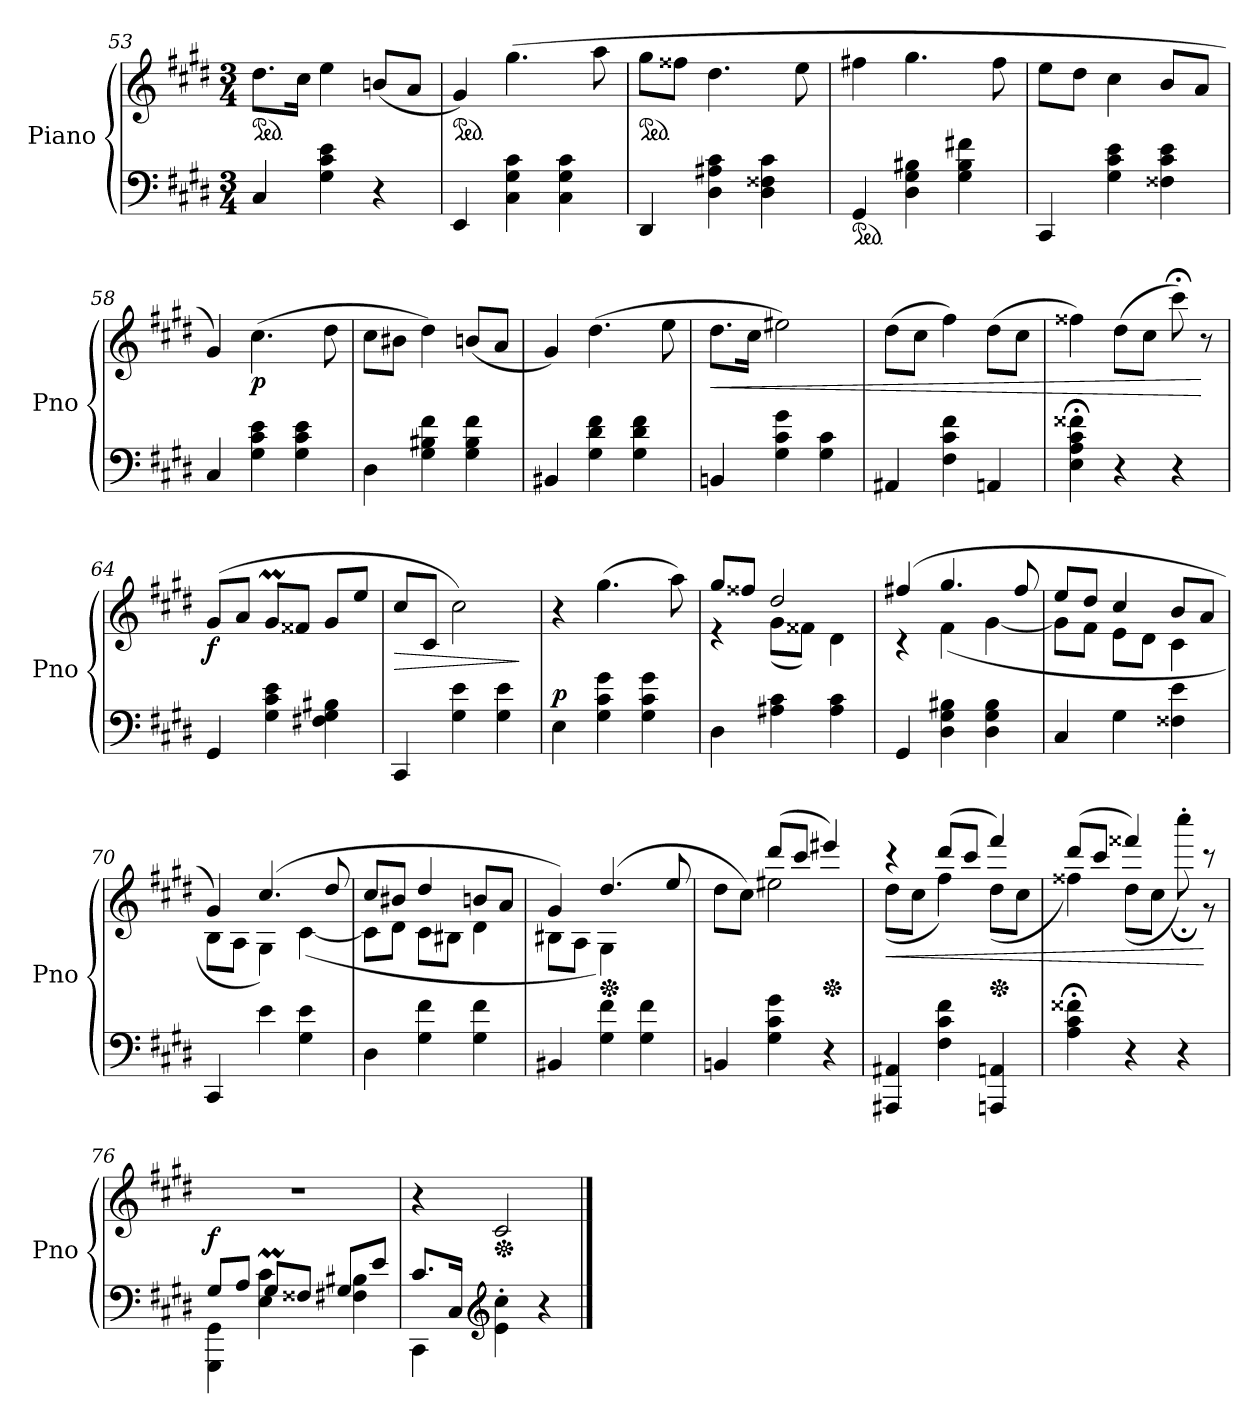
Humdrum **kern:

**kern	**kern	**dynam
*part1	*part1	*part1
*staff2	*staff1	*staff1/2
*I"Piano	*	*
*I'Pno	*	*
!!LO:LB:g=z
*clefF4	*clefG2	*
*k[f#c#g#d#]	*k[f#c#g#d#]	*
*E:	*E:	*
*M3/4	*M3/4	*
*	*ped	*
=53	=53	=53
4C#/	8.dd#\L	.
.	16cc#\Jk	.
4G#\ 4c#\ 4e\	4ee\	.
4r	(8bn/L	.
.	8a/J	.
=54	=54	=54
*	*ped	*
4EE/	4g#/)	.
4C#\ 4G#\ 4c#\	(4.gg#\	.
4C#\ 4G#\ 4c#\	.	.
.	8aa\	.
=55	=55	=55
*	*ped	*
4DD#/	8gg#\L	.
.	8ff##X\J	.
4D#\ 4A#X\ 4c#\	4.dd#\	.
4D#\ 4F##X\ 4c#\	.	.
.	8ee\	.
=56	=56	=56
*ped	*	*
4GG#/	4ff#X\	.
4D#\ 4G#\ 4B#X\	4.gg#\	.
4G#\ 4B#\ 4f#X\	.	.
.	8ff#\	.
=57	=57	=57
4CC#/	8ee\L	.
.	8dd#\J	.
4G#\ 4c#\ 4e\	4cc#\	.
4F##X\ 4c#\ 4e\	8b/L	.
.	8a/J	.
=58	=58	=58
4C#/	4g#/)	.
!	!	!LO:DY:b
4G#\ 4c#\ 4e\	(4.cc#\	p
4G#\ 4c#\ 4e\	.	.
.	8dd#\	.
=59	=59	=59
4D#\	8cc#\L	.
.	8b#X\J	.
4G#\ 4B#X\ 4f#\	4dd#\)	.
4G#\ 4B#\ 4f#\	(8bn/L	.
.	8a/J	.
=60	=60	=60
4BB#X/	4g#/)	.
4G#\ 4d#\ 4f#\	(4.dd#\	.
4G#\ 4d#\ 4f#\	.	.
.	8ee\	.
!!LO:LB:g=z
=61	=61	=61
!	!	!LO:HP:b
4BBn/	8.dd#\L	<
.	16cc#\Jk	.
4G#\ 4c#\ 4g#\	2ee#X\)	.
4G#\ 4c#\	.	.
=62	=62	=62
4AA#X/	(8dd#\L	.
.	8cc#\J	.
4F#\ 4c#\ 4f#\	4ff#\)	.
4AAn/	(8dd#\L	.
.	8cc#\J	.
=63	=63	=63
4E\;< 4A\;< 4c#\;< 4f##X\;<	4ff##X\)	.
4r	(8dd#\L	.
.	8cc#\J	.
4r	8ccc#;<\)	.
.	8r	[
=64	=64	=64
!	!	!LO:DY:b
4GG#/	(8g#/L	f
.	8a/J	.
4G#\ 4c#\ 4e\	8g#m/L	.
.	8f##X/J	.
4F#X\ 4G#\ 4B#X\	8g#/L	.
.	8ee/J	.
=65	=65	=65
!	!	!LO:HP:b
4CC#/	8cc#/L	>
.	8c#/J	.
4G#\ 4e\	2cc#\)	.
4G#\ 4e\	.	.
.	.	]
=66	=66	=66
!	!	!LO:DY:a=2
4E\	4r	p
4G#\ 4c#\ 4g#\	(4.gg#\	.
4G#\ 4c#\ 4g#\	.	.
.	8aa\)	.
=67	=67	=67
*	*^	*
4D#\	8gg#/L	4r	.
.	8ff##X/J	.	.
4A#X\ 4c#\	2dd#/	(8g#\L	.
.	.	8f##X\J)	.
4A#\ 4c#\	.	4d#\	.
=68	=68	=68	=68
4GG#/	(4ff#X/	4r	.
4D#\ 4G#\ 4B#X\	4.gg#/	(4f#\	.
4D#\ 4G#\ 4B#\	.	[4g#\	.
.	8ff#/	.	.
!!LO:LB:g=z	!!
=69	=69	=69	=69
4C#/	8ee/L	8g#\L]	.
.	8dd#/J	8f#\J	.
4G#\	4cc#/	8e\L	.
.	.	8d#\J	.
4F##X\ 4e\	8b/L	4c#\	.
.	8a/J	.	.
=70	=70	=70	=70
4CC#/	4g#/)	8B\L	.
.	.	8A\J	.
4e\	(4.cc#/	4G#\)	.
4G#\ 4e\	.	([4c#\	.
.	8dd#/	.	.
=71	=71	=71	=71
4D#\	8cc#/L	8c#\L]	.
.	8b#X/J	8d#\J	.
4G#\ 4f#\	4dd#/	8c#\L	.
.	.	8B#X\J	.
4G#\ 4f#\	8bn/L	4d#\	.
.	8a/J	.	.
=72	=72	=72	=72
4BB#X/	4g#/)	8B#X\L	.
.	.	8A\J	.
*	*Xped	*	*
4G#\ 4f#\	(4.dd#/	4G#\)	.
4G#\ 4f#\	.	4ryy	.
.	8ee/	.	.
=73	=73	=73	=73
4BBn/	4ryy	8dd#\L	.
.	.	8cc#\J)	.
4G#\ 4c#\ 4g#\	(8ddd#/L	2ee#X\	.
.	8ccc#/J	.	.
*	*Xped	*	*
4r	4eee#X/)	.	.
=74	=74	=74	=74
!	!	!	!LO:HP:b
4AAA#X/ 4AA#X/	4rccc	(8dd#\L	<
.	.	8cc#\J	.
4F#\ 4c#\ 4f#\	(8ddd#/L	4ff#\)	.
.	8ccc#/J	.	.
*	*Xped	*	*
4AAAn/ 4AAn/	4fff#/)	(8dd#\L	.
.	.	8cc#\J	.
=75	=75	=75	=75
4A\;< 4c#\;< 4f##X\;<	(8ddd#/L	4ff##X\)	.
.	8ccc#/J	.	.
4r	4fff##X/)	(8dd#\L	.
.	.	8cc#\J	.
4r	8rcyy	8cccc#;<'\)	.
.	8r	8r	[
!!LO:LB:g=z
=76	=76	=76	=76
*^	*	*	*
!	!	!	!	!LO:DY:a=2
*	*	*v	*v	*
(8G#/L	4GGG#\ 4GG#\	2.r	f
8A/J	.	.	.
8G#m/L	4E\ 4c#\	.	.
8F##X/J	.	.	.
8G#/L	4F#X\ 4B#X\	.	.
8e/J	.	.	.
=77	=77	=77	=77
8.c#/L	4CC#\	4r	.
16C#/Jk	.	.	.
*clefG2	*	*	*
*	*	*Xped	*
2rDyy	4e\' 4cc#\'	2c#/)	.
.	4r	.	.
*v	*v	*	*
==	==	==
*-	*-	*-
